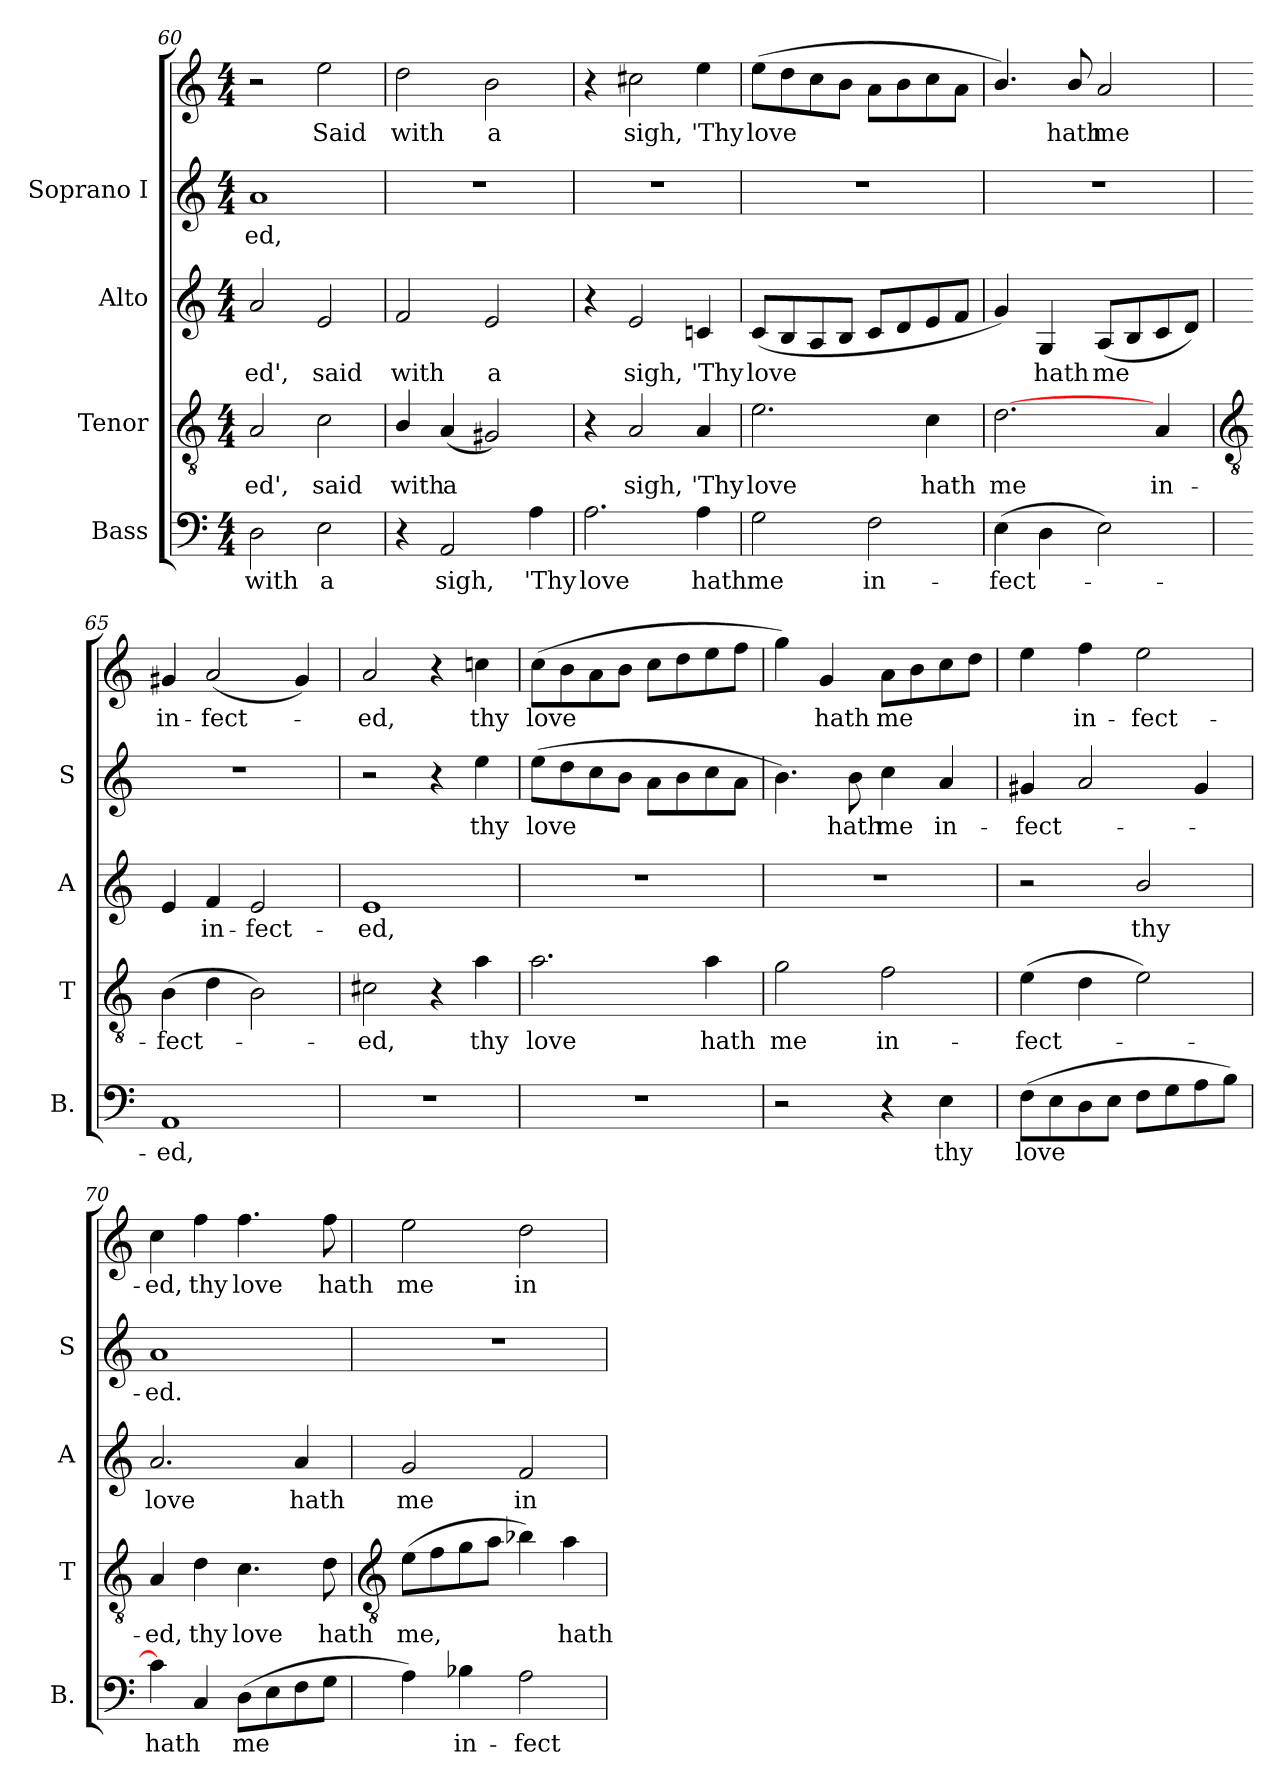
**kern	**text	**kern	**text	**kern	**text	**kern	**text	**kern	**text
*part4	*part4	*part3	*part3	*part2	*part2	*part1	*part1	*part1	*part1
*staff5	*staff5	*staff4	*staff4	*staff3	*staff3	*staff2	*staff2	*staff1	*staff1
*I"Bass	*	*I"Tenor	*	*I"Alto	*	*I"Soprano I	*	*	*
*I'B.	*	*I'T	*	*I'A	*	*I'S	*	*	*
!!LO:LB:g=z
*clefF4	*	*clefGv2	*	*clefG2	*	*clefG2	*	*clefG2	*
*k[]	*	*k[]	*	*k[]	*	*k[]	*	*k[]	*
*C:	*	*C:	*	*C:	*	*C:	*	*C:	*
*M4/4	*	*M4/4	*	*M4/4	*	*M4/4	*	*M4/4	*
=60	=60	=60	=60	=60	=60	=60	=60	=60	=60
!	!LO:LY:b	!	!LO:LY:b	!	!LO:LY:b	!	!LO:LY:b	!	!
2D	with	2A	-ed',	2a	ed',	1a	ed,	2r	.
!	!LO:LY:b	!	!LO:LY:b	!	!LO:LY:b	!	!	!	!LO:LY:b
2E	a	2c	said	2e	said	.	.	2ee	Said
=61	=61	=61	=61	=61	=61	=61	=61	=61	=61
!	!	!	!LO:LY:b	!	!LO:LY:b	!	!	!	!LO:LY:b
4r	.	4B/	with	2f	with	1r	.	2dd	with
!	!LO:LY:b	!	!LO:LY:b	!	!	!	!	!	!
2AA	sigh,	(<4A	a	.	.	.	.	.	.
!	!	!	!	!	!LO:LY:b	!	!	!	!LO:LY:b
.	.	2G#X)	.	2e	a	.	.	2b	a
!	!LO:LY:b	!	!	!	!	!	!	!	!
4A	'Thy	.	.	.	.	.	.	.	.
=62	=62	=62	=62	=62	=62	=62	=62	=62	=62
!	!LO:LY:b	!	!	!	!	!	!	!	!
2.A	love	4r	.	4r	.	1r	.	4r	.
!	!	!	!LO:LY:b	!	!LO:LY:b	!	!	!	!LO:LY:b
.	.	2A	sigh,	2e	sigh,	.	.	2cc#X	sigh,
!	!LO:LY:b	!	!LO:LY:b	!	!LO:LY:b	!	!	!	!LO:LY:b
4A	hath	4A	'Thy	4cn	'Thy	.	.	4ee	'Thy
=63	=63	=63	=63	=63	=63	=63	=63	=63	=63
!	!LO:LY:b	!	!LO:LY:b	!	!LO:LY:b	!	!	!	!LO:LY:b
2G	me	2.e	love	(<8cL	love	1r	.	(>8eeL	love
.	.	.	.	8B	.	.	.	8dd	.
.	.	.	.	8A	.	.	.	8cc	.
.	.	.	.	8BJ	.	.	.	8bJ	.
!	!LO:LY:b	!	!	!	!	!	!	!	!
2F	in-	.	.	8cL	.	.	.	8aL	.
.	.	.	.	8d	.	.	.	8b	.
!	!	!	!LO:LY:b	!	!	!	!	!	!
.	.	4c	hath	8e	.	.	.	8cc	.
.	.	.	.	8fJ	.	.	.	8aJ	.
!!LO:LB:g=z
=64	=64	=64	=64	=64	=64	=64	=64	=64	=64
!	!LO:LY:b	!	!LO:LY:b	!	!	!	!	!	!
(>4E	-fect-	[2.d	me	4g)	.	1r	.	4.b/)	.
!	!	!	!	!	!LO:LY:b	!	!	!	!
4D	.	.	.	4G	hath	.	.	.	.
!	!	!	!	!	!	!	!	!	!LO:LY:b
.	.	.	.	.	.	.	.	8b/	hath
!	!	!	!	!	!LO:LY:b	!	!	!	!LO:LY:b
2E)	.	.	.	(<8AL	me	.	.	2a	me
.	.	.	.	8B	.	.	.	.	.
!	!	!	!LO:LY:b	!	!	!	!	!	!
.	.	4A	in-	8c	.	.	.	.	.
.	.	.	.	8dJ)	.	.	.	.	.
!!LO:LB:g=z
=65	=65	=65	=65	=65	=65	=65	=65	=65	=65
*	*	*clefGv2	*	*	*	*	*	*	*
!	!LO:LY:b	!	!LO:LY:b	!	!	!	!	!	!LO:LY:b
1AA	ed,	(>4B	-fect-	4e	.	1r	.	4g#X	in-
!	!	!	!	!	!LO:LY:b	!	!	!	!LO:LY:b
.	.	4d	.	4f	in-	.	.	(<2a	-fect-
!	!	!	!	!	!LO:LY:b	!	!	!	!
.	.	2B)	.	2e	-fect-	.	.	.	.
.	.	.	.	.	.	.	.	4g#)	.
=66	=66	=66	=66	=66	=66	=66	=66	=66	=66
!	!	!	!LO:LY:b	!	!LO:LY:b	!	!	!	!LO:LY:b
1r	.	2c#X	ed,	1e	-ed,	2r	.	2a	ed,
.	.	4r	.	.	.	4r	.	4r	.
!	!	!	!LO:LY:b	!	!	!	!LO:LY:b	!	!LO:LY:b
.	.	4a	thy	.	.	4ee	thy	4ccn	thy
=67	=67	=67	=67	=67	=67	=67	=67	=67	=67
!	!	!	!LO:LY:b	!	!	!	!LO:LY:b	!	!LO:LY:b
1r	.	2.a	love	1r	.	(>8eeL	love	(>8ccL	love
.	.	.	.	.	.	8dd	.	8b	.
.	.	.	.	.	.	8cc	.	8a	.
.	.	.	.	.	.	8bJ	.	8bJ	.
.	.	.	.	.	.	8aL	.	8ccL	.
.	.	.	.	.	.	8b	.	8dd	.
!	!	!	!LO:LY:b	!	!	!	!	!	!
.	.	4a	hath	.	.	8cc	.	8ee	.
.	.	.	.	.	.	8aJ	.	8ffJ	.
=68	=68	=68	=68	=68	=68	=68	=68	=68	=68
!	!	!	!LO:LY:b	!	!	!	!	!	!
2r	.	2g	me	1r	.	4.b)	.	4gg)	.
!	!	!	!	!	!	!	!	!	!LO:LY:b
.	.	.	.	.	.	.	.	4g	hath
!	!	!	!	!	!	!	!LO:LY:b	!	!
.	.	.	.	.	.	8b	hath	.	.
!	!	!	!LO:LY:b	!	!	!	!LO:LY:b	!	!LO:LY:b
4r	.	2f	in-	.	.	4cc	me	8aL	me
.	.	.	.	.	.	.	.	8b	.
!	!LO:LY:b	!	!	!	!	!	!LO:LY:b	!	!
4E	thy	.	.	.	.	4a	in-	8cc	.
.	.	.	.	.	.	.	.	8ddJ	.
=69	=69	=69	=69	=69	=69	=69	=69	=69	=69
!	!LO:LY:b	!	!LO:LY:b	!	!	!	!LO:LY:b	!	!
(>8FL	love	(>4e	-fect-	2r	.	4g#X	-fect-	(4ee	.
8E	.	.	.	.	.	.	.	.	.
!	!	!	!	!	!	!	!	!	!LO:LY:b
8D	.	4d	.	.	.	2a	.	4ff	-in-
8EJ	.	.	.	.	.	.	.	.	.
!	!	!	!	!	!LO:LY:b	!	!	!	!LO:LY:b
8FL	.	2e)	.	2b/	thy	.	.	2ee	-fect-
8G	.	.	.	.	.	.	.	.	.
8A	.	.	.	.	.	4g#	.	.	.
8BJ)	.	.	.	.	.	.	.	.	.
!!LO:LB:g=z
=70	=70	=70	=70	=70	=70	=70	=70	=70	=70
!	!LO:LY:b	!	!LO:LY:b	!	!LO:LY:b	!	!LO:LY:b	!	!LO:LY:b
4c]	hath	4A	ed,	2.a	love	1a	ed.	4cc	ed,
!	!	!	!LO:LY:b	!	!	!	!	!	!LO:LY:b
4C	.	4d	thy	.	.	.	.	4ff	thy
!	!LO:LY:b	!	!LO:LY:b	!	!	!	!	!	!LO:LY:b
(>8DL	me	4.c	love	.	.	.	.	4.ff	love
8E	.	.	.	.	.	.	.	.	.
!	!	!	!	!	!LO:LY:b	!	!	!	!
8F	.	.	.	4a	hath	.	.	.	.
!	!	!	!LO:LY:b	!	!	!	!	!	!LO:LY:b
8GJ	.	8d	hath	.	.	.	.	8ff	hath
!!LO:LB:g=z
=71	=71	=71	=71	=71	=71	=71	=71	=71	=71
*	*	*clefGv2	*	*	*	*	*	*	*
!	!	!	!LO:LY:b	!	!LO:LY:b	!	!	!	!LO:LY:b
4A)	.	(>8eL	me,	2g	me	1r	.	2ee	me
.	.	8f	.	.	.	.	.	.	.
!	!LO:LY:b	!	!	!	!	!	!	!	!
4B-X	in-	8g	.	.	.	.	.	.	.
.	.	8aJ	.	.	.	.	.	.	.
!	!LO:LY:b	!	!	!	!LO:LY:b	!	!	!	!LO:LY:b
2A	-fect-	4b-X)	.	2f	in-	.	.	2dd	in-
!	!	!	!LO:LY:b	!	!	!	!	!	!
.	.	4a	hath	.	.	.	.	.	.
=	=	=	=	=	=	=	=	=	=
*-	*-	*-	*-	*-	*-	*-	*-	*-	*-
